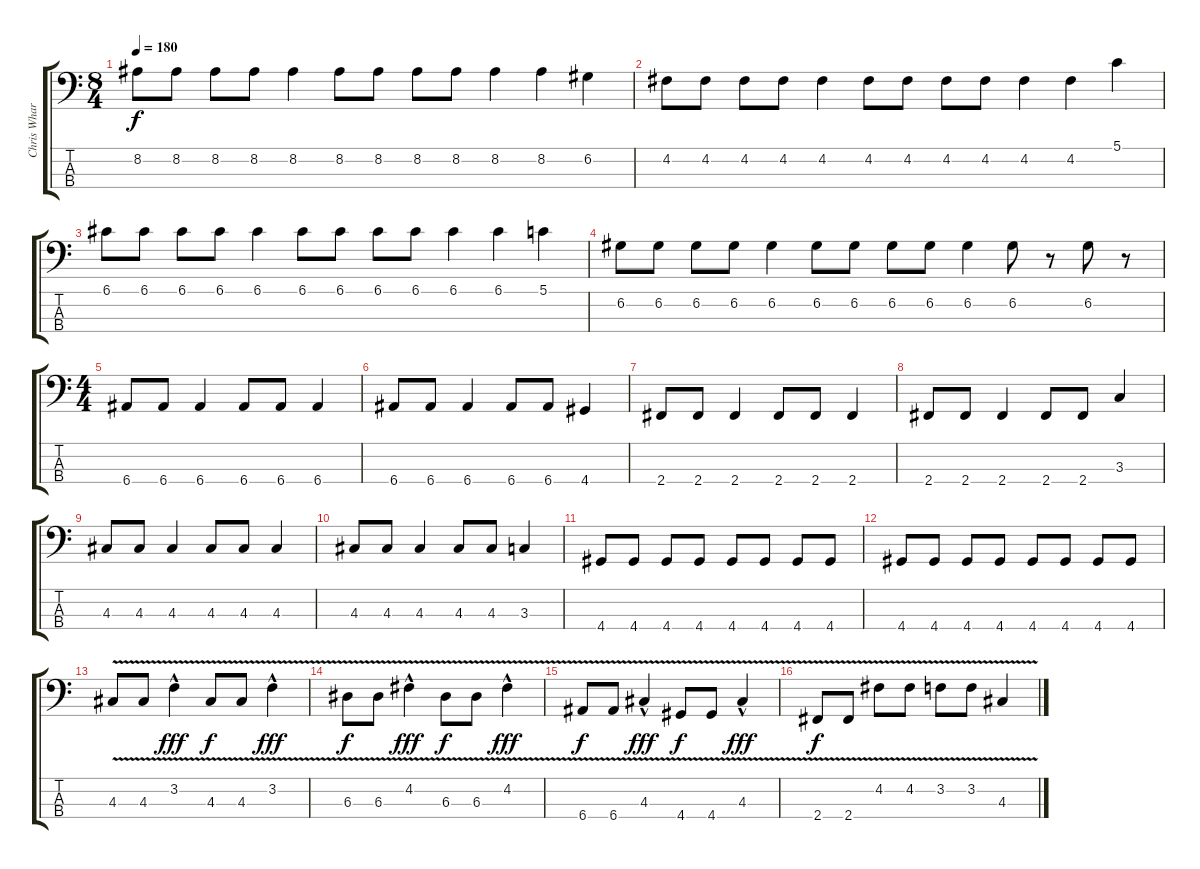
\track ("Chris Wharton" "Chris Whar") {instrument electricbasspick}
\staff {score tabs}
\tuning (G2 D2 A1 E1) {hide}
\ts (8 4)
\tempo 180
\clef f4
\ks c
8.2.8{dy f} 8.2.8 8.2.8 8.2.8 8.2.4 8.2.8 8.2.8 8.2.8 8.2.8 8.2.4 8.2.4 6.2.4 |
4.2.8 4.2.8 4.2.8 4.2.8 4.2.4 4.2.8 4.2.8 4.2.8 4.2.8 4.2.4 4.2.4 5.1.4 |
6.1.8 6.1.8 6.1.8 6.1.8 6.1.4 6.1.8 6.1.8 6.1.8 6.1.8 6.1.4 6.1.4 5.1.4 |
6.2.8 6.2.8 6.2.8 6.2.8 6.2.4 6.2.8 6.2.8 6.2.8 6.2.8 6.2.4 6.2.8 r.8 6.2.8 r.8 |
\ts (4 4)
6.4.8 6.4.8 6.4.4 6.4.8 6.4.8 6.4.4 |
6.4.8 6.4.8 6.4.4 6.4.8 6.4.8 4.4.4 |
2.4.8 2.4.8 2.4.4 2.4.8 2.4.8 2.4.4 |
2.4.8 2.4.8 2.4.4 2.4.8 2.4.8 3.3.4 |
4.3.8 4.3.8 4.3.4 4.3.8 4.3.8 4.3.4 |
4.3.8 4.3.8 4.3.4 4.3.8 4.3.8 3.3.4 |
4.4.8 4.4.8 4.4.8 4.4.8 4.4.8 4.4.8 4.4.8 4.4.8 |
4.4.8 4.4.8 4.4.8 4.4.8 4.4.8 4.4.8 4.4.8 4.4.8 |
4.3{v}.8 4.3{v}.8 3.2{v hac}.4{dy fff} 4.3{v}.8{dy f} 4.3{v}.8 3.2{v hac}.4{dy fff} |
6.3{v}.8{dy f} 6.3{v}.8 4.2{v hac}.4{dy fff} 6.3{v}.8{dy f} 6.3{v}.8 4.2{v hac}.4{dy fff} |
6.4{v}.8{dy f} 6.4{v}.8 4.3{v hac}.4{dy fff} 4.4{v}.8{dy f} 4.4{v}.8 4.3{v hac}.4{dy fff} |
2.4{v}.8{dy f} 2.4{v}.8 4.2{v}.8 4.2{v}.8 3.2{v}.8 3.2{v}.8 4.3{v}.4
